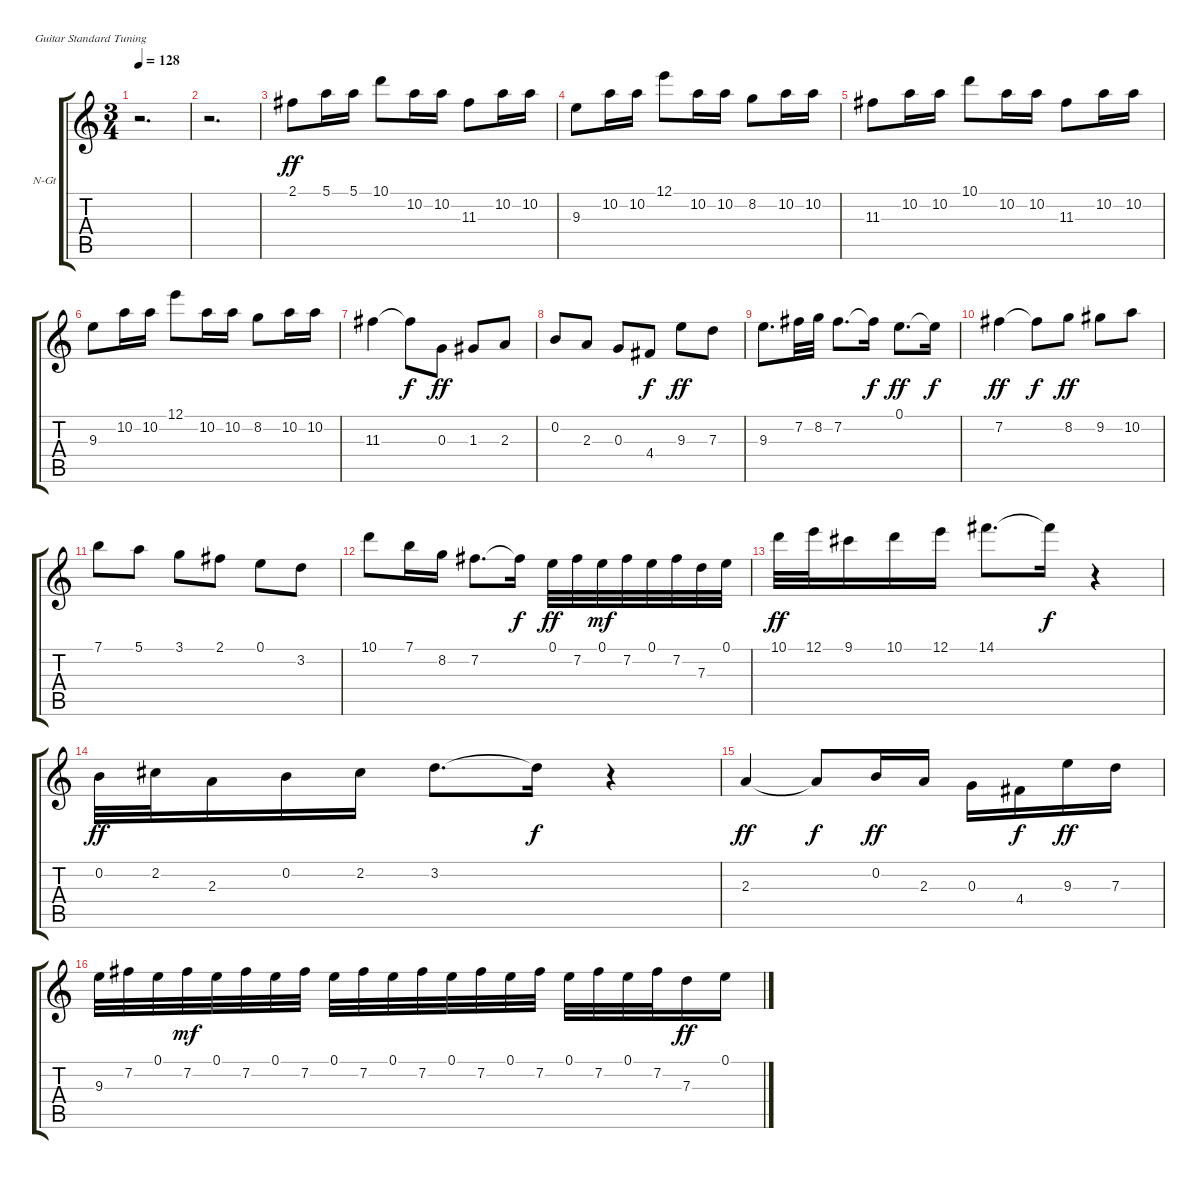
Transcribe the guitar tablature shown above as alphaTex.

\bracketExtendMode groupsimilarinstruments
\firstSystemTrackNameOrientation horizontal
\otherSystemsTrackNameOrientation horizontal
\track ("Guitar 1" "N-Gt") {instrument acousticguitarnylon}
\staff {score tabs}
\tuning (E4 B3 G3 D3 A2 E2)
\ts (3 4)
\tempo 128
\clef g2
\ks c
r.2{d dy f} |
r.2{d} |
2.1.8{dy ff} 5.1.16 5.1.16 10.1.8 10.2.16 10.2.16 11.3.8 10.2.16 10.2.16 |
9.3.8 10.2.16 10.2.16 12.1.8 10.2.16 10.2.16 8.2.8 10.2.16 10.2.16 |
11.3.8 10.2.16 10.2.16 10.1.8 10.2.16 10.2.16 11.3.8 10.2.16 10.2.16 |
9.3.8 10.2.16 10.2.16 12.1.8 10.2.16 10.2.16 8.2.8 10.2.16 10.2.16 |
11.3.4 11.3{t}.8{dy f} 0.3.8{dy ff} 1.3.8 2.3.8 |
0.2.8 2.3.8 0.3.8 4.4.8{dy f} 9.3.8{dy ff} 7.3.8 |
9.3.8{d} 7.2.32 8.2.32 7.2.8{d} 7.2{t}.16{dy f} 0.1.8{d dy ff} 0.1{t}.16{dy f} |
7.2.4{dy ff} 7.2{t}.8{dy f} 8.2.8{dy ff} 9.2.8 10.2.8 |
7.1.8 5.1.8 3.1.8 2.1.8 0.1.8 3.2.8 |
10.1.8 7.1.16 8.2.16 7.2.8{d} 7.2{t}.16{dy f} 0.1.32{dy ff} 7.2.32 0.1.32{dy mf} 7.2.32 0.1.32 7.2.32 7.3.32 0.1.32 |
10.1.32{dy ff} 12.1.32 9.1.16 10.1.16 12.1.16 14.1.8{d} 14.1{t}.16{dy f} r.4 |
0.2.32{dy ff} 2.2.32 2.3.16 0.2.16 2.2.16 3.2.8{d} 3.2{t}.16{dy f} r.4 |
2.3.4{dy ff} 2.3{t}.8{dy f} 0.2.16{dy ff} 2.3.16 0.3.16 4.4.16{dy f} 9.3.16{dy ff} 7.3.16 |
9.3.32 7.2.32 0.1.32 7.2.32{dy mf} 0.1.32 7.2.32 0.1.32 7.2.32 0.1.32 7.2.32 0.1.32 7.2.32 0.1.32 7.2.32 0.1.32 7.2.32 0.1.32 7.2.32 0.1.32 7.2.32 7.3.16{dy ff} 0.1.16
